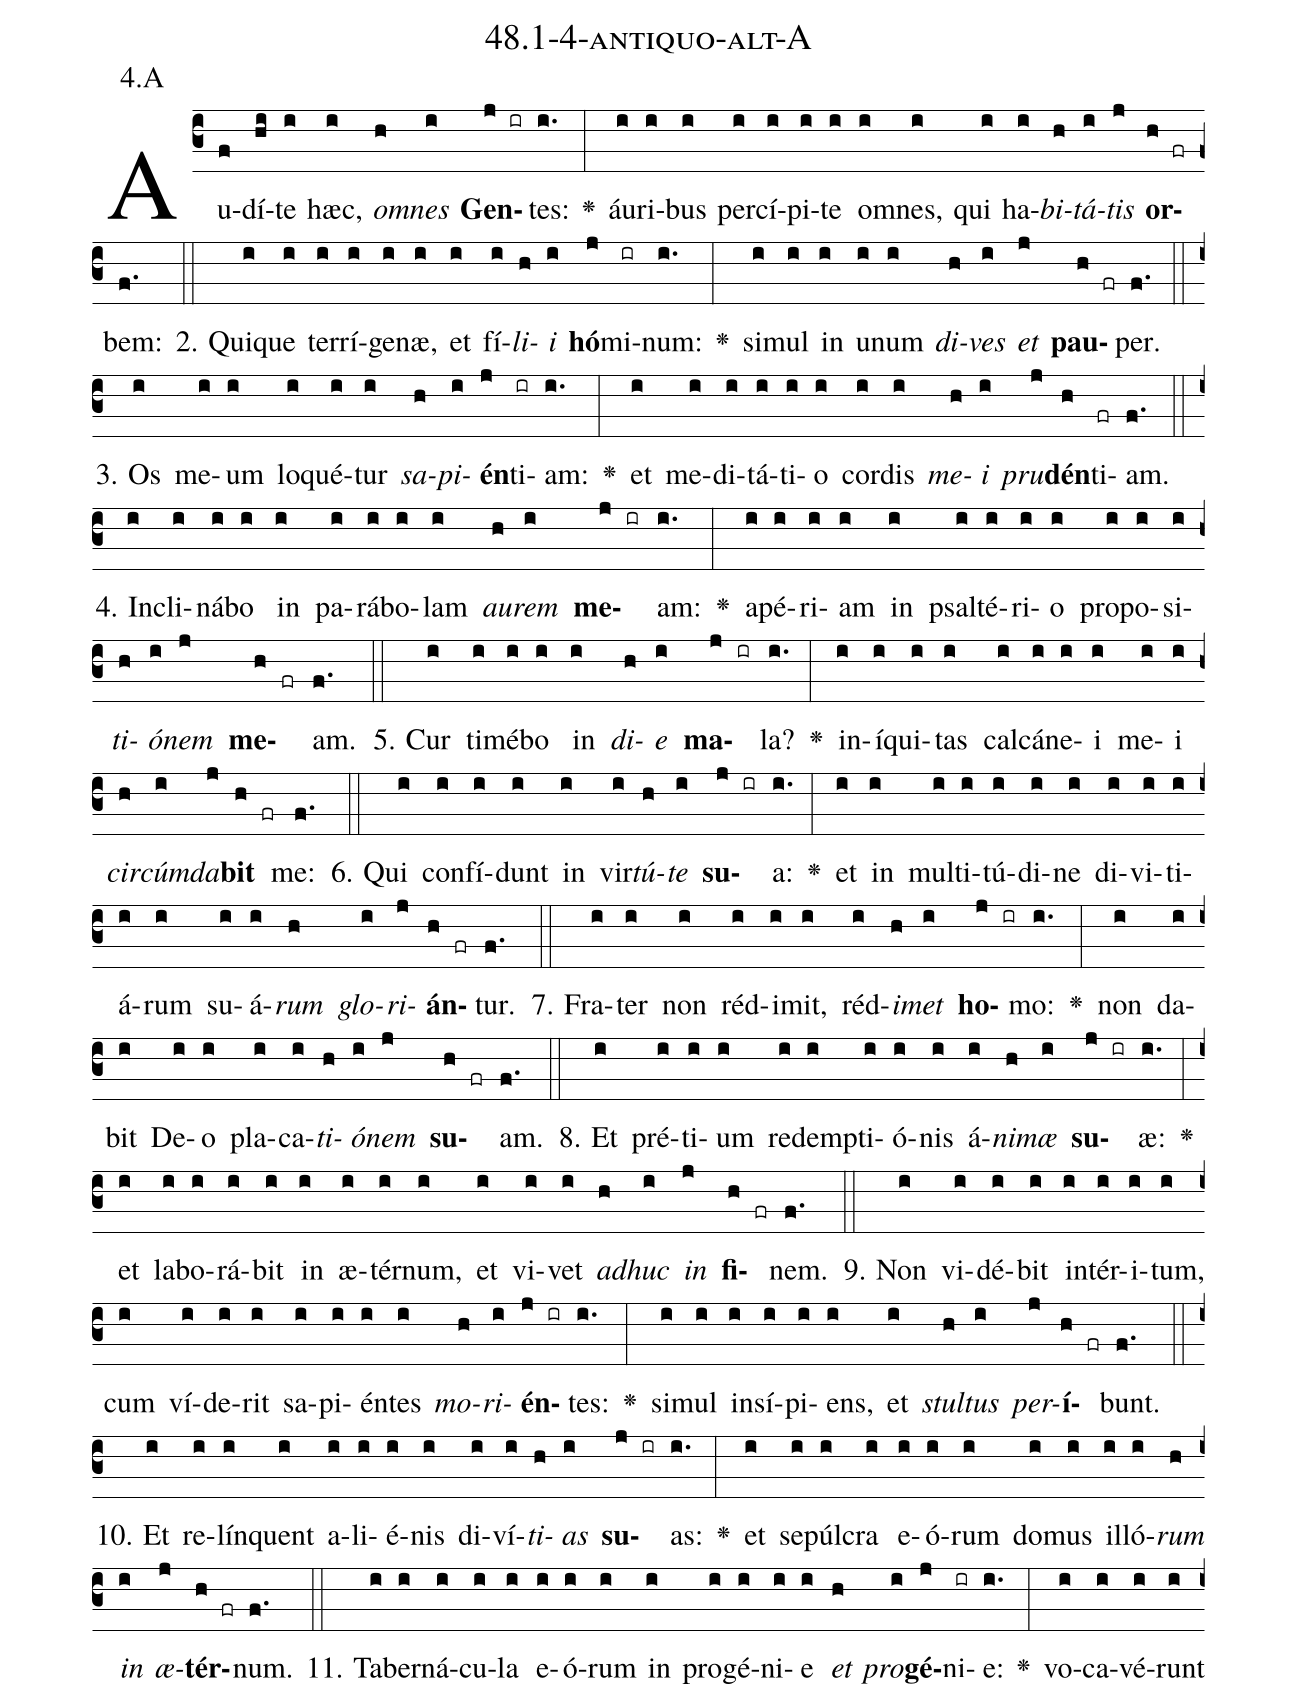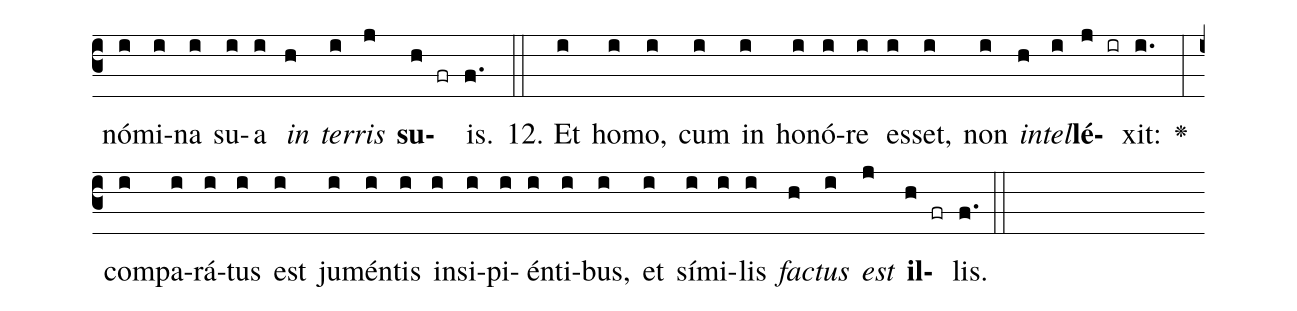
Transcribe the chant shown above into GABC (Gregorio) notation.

name: 48.1-4-antiquo-alt-A;
annotation: 4.A;
%%
(c3)Au(f)dí(hi)te(i) hæc,(i) <i>om</i>(h)<i>nes</i>(i) <b>Gen</b>(j ir)tes:(i.) <v>\greheightstar</v>(:) áu(i)ri(i)bus(i) per(i)cí(i)pi(i)te(i) om(i)nes,(i) qui(i) ha(i)<i>bi</i>(h)<i>tá</i>(i)<i>tis</i>(j) <b>or</b>(h fr)bem:(f.) (::)
2. Qui(i)que(i) ter(i)rí(i)ge(i)næ,(i) et(i) fí(i)<i>li</i>(h)<i>i</i>(i) <b>hó</b>(j)mi(ir)num:(i.) <v>\greheightstar</v>(:) si(i)mul(i) in(i) u(i)num(i) <i>di</i>(h)<i>ves</i>(i) <i>et</i>(j) <b>pau</b>(h fr)per.(f.) (::)
3. Os(i) me(i)um(i) lo(i)qué(i)tur(i) <i>sa</i>(h)<i>pi</i>(i)<b>én</b>(j)ti(ir)am:(i.) <v>\greheightstar</v>(:) et(i) me(i)di(i)tá(i)ti(i)o(i) cor(i)dis(i) <i>me</i>(h)<i>i</i>(i) <i>pru</i>(j)<b>dén</b>(h)ti(fr)am.(f.) (::)
4. In(i)cli(i)ná(i)bo(i) in(i) pa(i)rá(i)bo(i)lam(i) <i>au</i>(h)<i>rem</i>(i) <b>me</b>(j ir)am:(i.) <v>\greheightstar</v>(:) a(i)pé(i)ri(i)am(i) in(i) psal(i)té(i)ri(i)o(i) pro(i)po(i)si(i)<i>ti</i>(h)<i>ó</i>(i)<i>nem</i>(j) <b>me</b>(h fr)am.(f.) (::)
5. Cur(i) ti(i)mé(i)bo(i) in(i) <i>di</i>(h)<i>e</i>(i) <b>ma</b>(j ir)la?(i.) <v>\greheightstar</v>(:) in(i)í(i)qui(i)tas(i) cal(i)cá(i)ne(i)i(i) me(i)i(i) <i>cir</i>(h)<i>cúm</i>(i)<i>da</i>(j)<b>bit</b>(h fr) me:(f.) (::)
6. Qui(i) con(i)fí(i)dunt(i) in(i) vir(i)<i>tú</i>(h)<i>te</i>(i) <b>su</b>(j ir)a:(i.) <v>\greheightstar</v>(:) et(i) in(i) mul(i)ti(i)tú(i)di(i)ne(i) di(i)vi(i)ti(i)á(i)rum(i) su(i)á(i)<i>rum</i>(h) <i>glo</i>(i)<i>ri</i>(j)<b>án</b>(h fr)tur.(f.) (::)
7. Fra(i)ter(i) non(i) réd(i)i(i)mit,(i) réd(i)<i>i</i>(h)<i>met</i>(i) <b>ho</b>(j ir)mo:(i.) <v>\greheightstar</v>(:) non(i) da(i)bit(i) De(i)o(i) pla(i)ca(i)<i>ti</i>(h)<i>ó</i>(i)<i>nem</i>(j) <b>su</b>(h fr)am.(f.) (::)
8. Et(i) pré(i)ti(i)um(i) red(i)emp(i)ti(i)ó(i)nis(i) á(i)<i>ni</i>(h)<i>mæ</i>(i) <b>su</b>(j ir)æ:(i.) <v>\greheightstar</v>(:) et(i) la(i)bo(i)rá(i)bit(i) in(i) æ(i)tér(i)num,(i) et(i) vi(i)vet(i) <i>ad</i>(h)<i>huc</i>(i) <i>in</i>(j) <b>fi</b>(h fr)nem.(f.) (::)
9. Non(i) vi(i)dé(i)bit(i) in(i)tér(i)i(i)tum,(i) cum(i) ví(i)de(i)rit(i) sa(i)pi(i)én(i)tes(i) <i>mo</i>(h)<i>ri</i>(i)<b>én</b>(j ir)tes:(i.) <v>\greheightstar</v>(:) si(i)mul(i) in(i)sí(i)pi(i)ens,(i) et(i) <i>stul</i>(h)<i>tus</i>(i) <i>per</i>(j)<b>í</b>(h fr)bunt.(f.) (::)
10. Et(i) re(i)lín(i)quent(i) a(i)li(i)é(i)nis(i) di(i)ví(i)<i>ti</i>(h)<i>as</i>(i) <b>su</b>(j ir)as:(i.) <v>\greheightstar</v>(:) et(i) se(i)púl(i)cra(i) e(i)ó(i)rum(i) do(i)mus(i) il(i)ló(i)<i>rum</i>(h) <i>in</i>(i) <i>æ</i>(j)<b>tér</b>(h fr)num.(f.) (::)
11. Ta(i)ber(i)ná(i)cu(i)la(i) e(i)ó(i)rum(i) in(i) pro(i)gé(i)ni(i)e(i) <i>et</i>(h) <i>pro</i>(i)<b>gé</b>(j)ni(ir)e:(i.) <v>\greheightstar</v>(:) vo(i)ca(i)vé(i)runt(i) nó(i)mi(i)na(i) su(i)a(i) <i>in</i>(h) <i>ter</i>(i)<i>ris</i>(j) <b>su</b>(h fr)is.(f.) (::)
12. Et(i) ho(i)mo,(i) cum(i) in(i) ho(i)nó(i)re(i) es(i)set,(i) non(i) <i>in</i>(h)<i>tel</i>(i)<b>lé</b>(j ir)xit:(i.) <v>\greheightstar</v>(:) com(i)pa(i)rá(i)tus(i) est(i) ju(i)mén(i)tis(i) in(i)si(i)pi(i)én(i)ti(i)bus,(i) et(i) sí(i)mi(i)lis(i) <i>fac</i>(h)<i>tus</i>(i) <i>est</i>(j) <b>il</b>(h fr)lis.(f.) (::)
